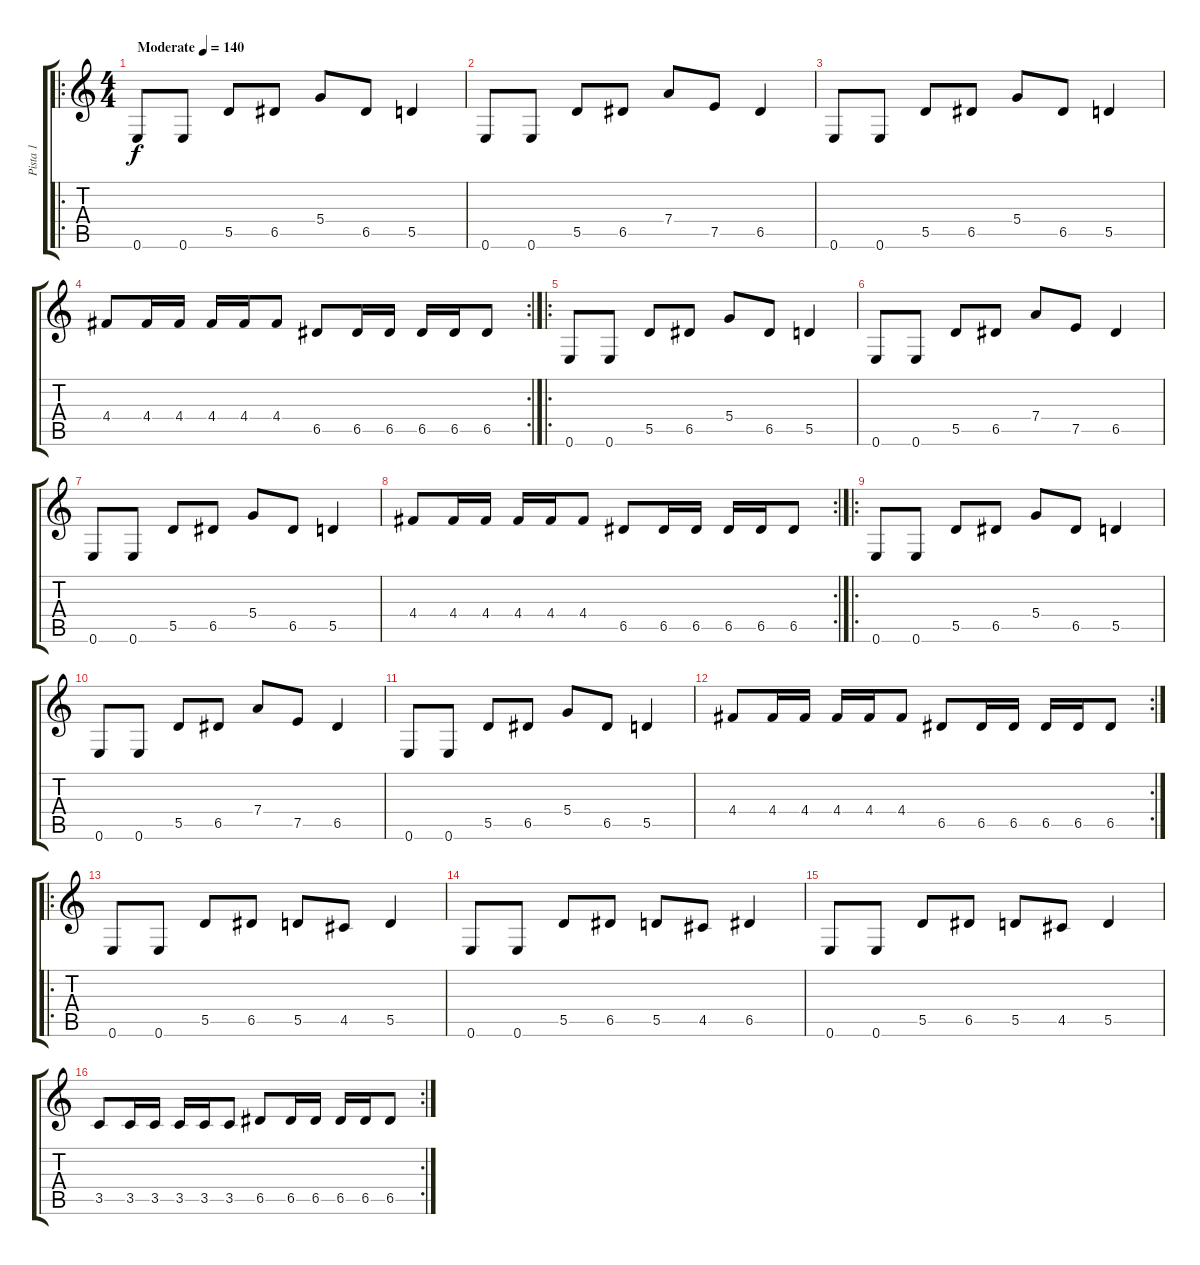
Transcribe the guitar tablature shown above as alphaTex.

\track ("Pista 1" "Pista 1") {instrument distortionguitar}
\staff {score tabs}
\tuning (E4 B3 G3 D3 A2 E2) {hide}
\ro
\ts (4 4)
\tempo (140 "Moderate")
\clef g2
\ks c
0.6.8{dy f instrument distortionguitar} 0.6.8 5.5.8 6.5.8 5.4.8 6.5.8 5.5.4 |
0.6.8 0.6.8 5.5.8 6.5.8 7.4.8 7.5.8 6.5.4 |
0.6.8 0.6.8 5.5.8 6.5.8 5.4.8 6.5.8 5.5.4 |
\rc 2
4.4.8 4.4.16 4.4.16 4.4.16 4.4.16 4.4.8 6.5.8 6.5.16 6.5.16 6.5.16 6.5.16 6.5.8 |
\ro
0.6.8 0.6.8 5.5.8 6.5.8 5.4.8 6.5.8 5.5.4 |
0.6.8 0.6.8 5.5.8 6.5.8 7.4.8 7.5.8 6.5.4 |
0.6.8 0.6.8 5.5.8 6.5.8 5.4.8 6.5.8 5.5.4 |
\rc 2
4.4.8 4.4.16 4.4.16 4.4.16 4.4.16 4.4.8 6.5.8 6.5.16 6.5.16 6.5.16 6.5.16 6.5.8 |
\ro
0.6.8 0.6.8 5.5.8 6.5.8 5.4.8 6.5.8 5.5.4 |
0.6.8 0.6.8 5.5.8 6.5.8 7.4.8 7.5.8 6.5.4 |
0.6.8 0.6.8 5.5.8 6.5.8 5.4.8 6.5.8 5.5.4 |
\rc 2
4.4.8 4.4.16 4.4.16 4.4.16 4.4.16 4.4.8 6.5.8 6.5.16 6.5.16 6.5.16 6.5.16 6.5.8 |
\ro
0.6.8 0.6.8 5.5.8 6.5.8 5.5.8 4.5.8 5.5.4 |
0.6.8 0.6.8 5.5.8 6.5.8 5.5.8 4.5.8 6.5.4 |
0.6.8 0.6.8 5.5.8 6.5.8 5.5.8 4.5.8 5.5.4 |
\rc 2
3.5.8 3.5.16 3.5.16 3.5.16 3.5.16 3.5.8 6.5.8 6.5.16 6.5.16 6.5.16 6.5.16 6.5.8
